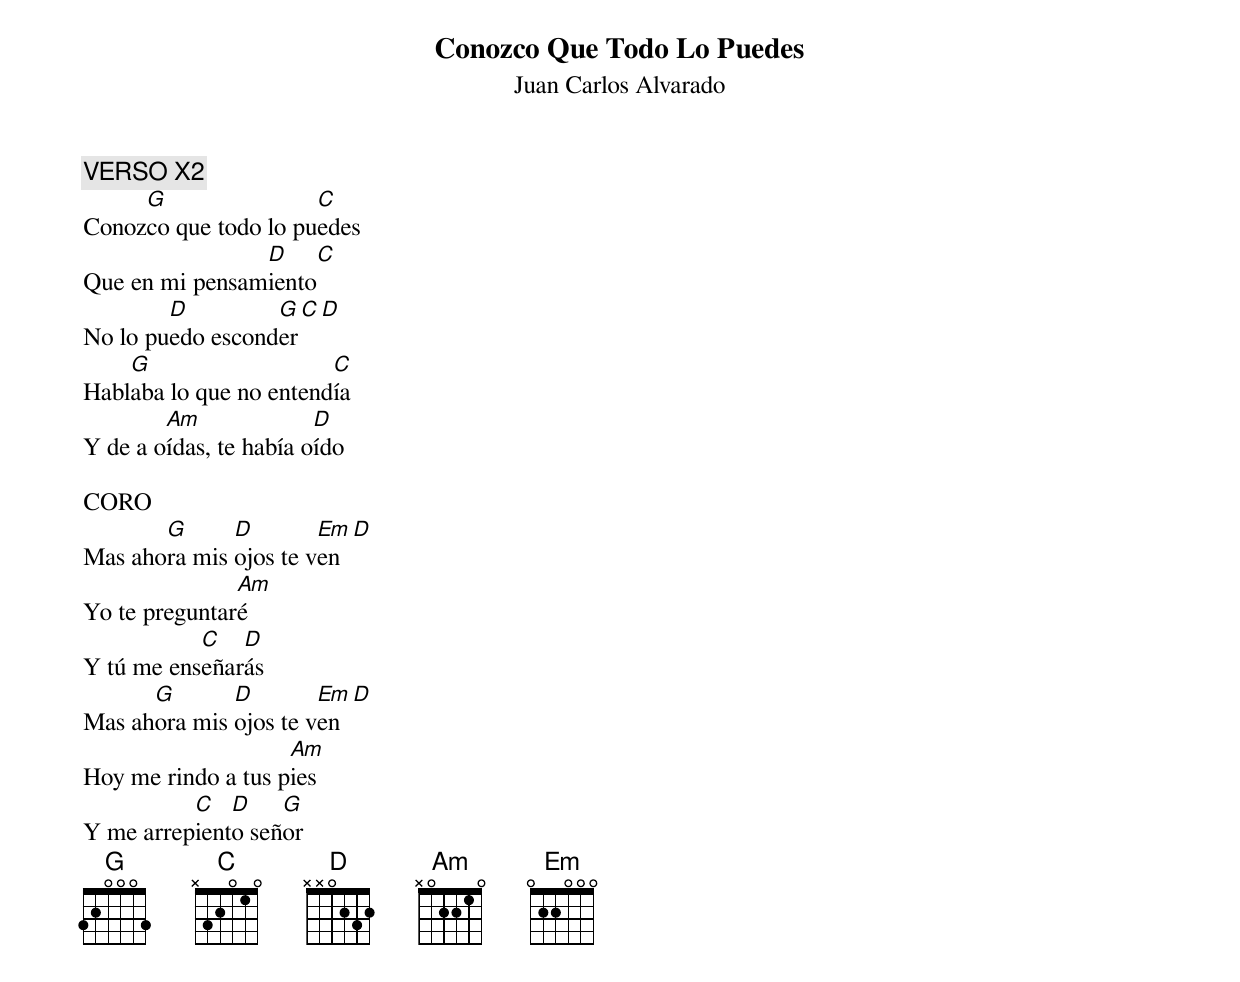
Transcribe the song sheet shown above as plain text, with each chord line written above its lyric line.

Conozco Que Todo Lo Puedes
Juan Carlos Alvarado

VERSO X2
     G                C
Conozco que todo lo puedes
                D       C
Que en mi pensamiento
        D         G     C  D
No lo puedo esconder
    G                   C
Hablaba lo que no entendía
        Am              D
Y de a oídas, te había oído

CORO
       G      D        Em  D
Mas ahora mis ojos te ven
               Am
Yo te preguntaré
           C   D
Y tú me enseñarás
      G       D        Em  D
Mas ahora mis ojos te ven
                    Am
Hoy me rindo a tus pies
          C   D    G
Y me arrepiento señor
